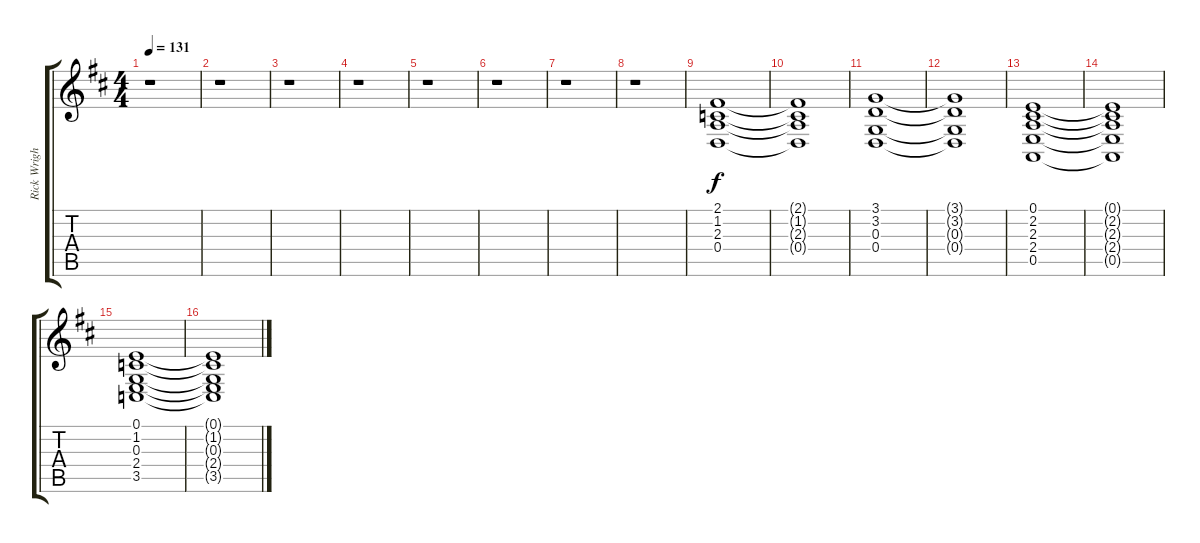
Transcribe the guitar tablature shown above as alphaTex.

\track ("Rick Wright" "Rick Wrigh") {instrument rockorgan}
\staff {score tabs}
\tuning (E4 B3 G3 D3 A2 E2) {hide}
\ts (4 4)
\tempo 131
\clef g2
\ks d
r.1{dy f} |
r.1 |
r.1 |
r.1 |
r.1 |
r.1 |
r.1 |
r.1 |
(2.1 1.2 2.3 0.4).1 |
(2.1{t} 1.2{t} 2.3{t} 0.4{t}).1 |
(3.1 3.2 0.3 0.4).1{volume 8} |
(3.1{t} 3.2{t} 0.3{t} 0.4{t}).1 |
(0.1 2.2 2.3 2.4 0.5).1 |
(0.1{t} 2.2{t} 2.3{t} 2.4{t} 0.5{t}).1 |
(0.1 1.2 0.3 2.4 3.5).1 |
(0.1{t} 1.2{t} 0.3{t} 2.4{t} 3.5{t}).1
